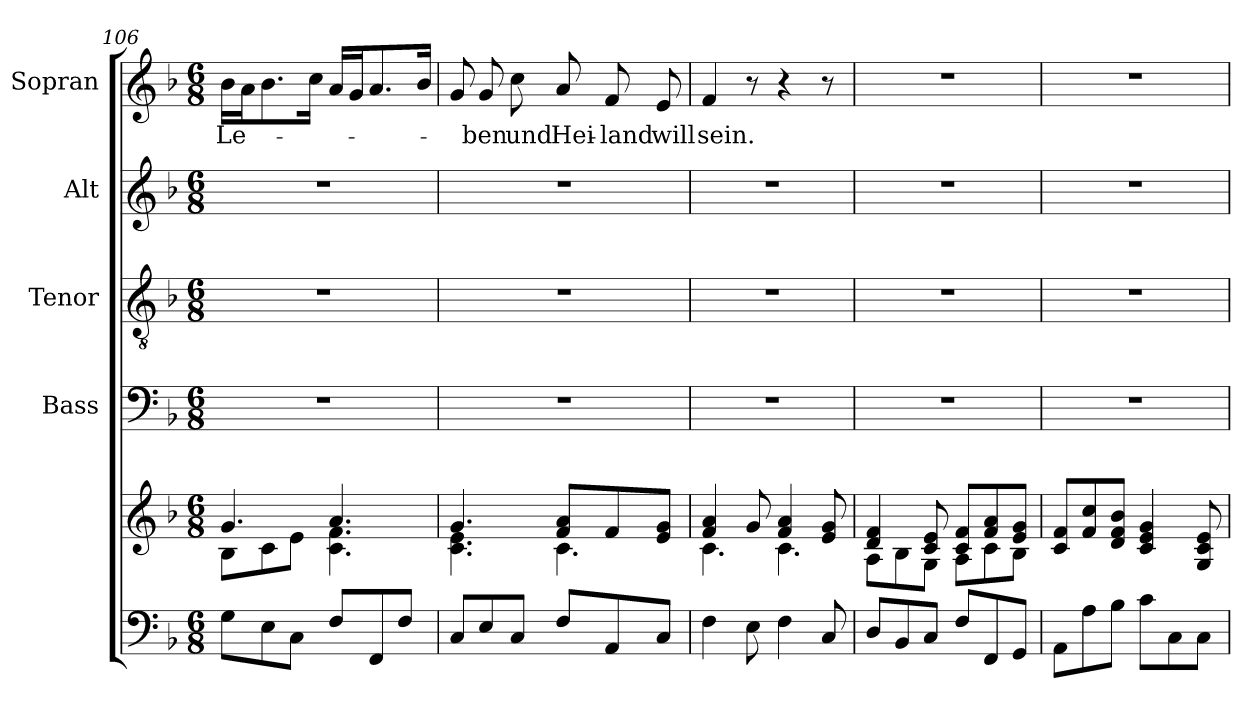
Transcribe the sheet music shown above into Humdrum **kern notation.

**kern	**kern	**kern	**kern	**kern	**kern	**text
*part5	*part5	*part4	*part3	*part2	*part1	*part1
*staff6	*staff5	*staff4	*staff3	*staff2	*staff1	*staff1
*	*	*I"Bass	*I"Tenor	*I"Alt	*I"Sopran	*
*	*	*I'B.	*I'T.	*I'A.	*I'S.	*
*clefF4	*clefG2	*clefF4	*clefGv2	*clefG2	*clefG2	*
*k[b-]	*k[b-]	*k[b-]	*k[b-]	*k[b-]	*k[b-]	*
*F:	*F:	*F:	*F:	*F:	*F:	*
*M6/8	*M6/8	*M6/8	*M6/8	*M6/8	*M6/8	*
=106	=106	=106	=106	=106	=106	=106
*	*^	*	*	*	*	*
!	!	!	!	!	!	!	!LO:LY:b
8G\L	4.g/	8B-\L	2.r	2.r	2.r	16b-\LL	Le-
.	.	.	.	.	.	16a\J	.
8E\	.	8c\	.	.	.	8.b-\	.
8C\J	.	8e\J	.	.	.	.	.
.	.	.	.	.	.	16cc\Jk	.
8F/L	4.a/	4.c\ 4.f\	.	.	.	16a/LL	.
.	.	.	.	.	.	16g/J	.
8FF/	.	.	.	.	.	8.a/	.
8F/J	.	.	.	.	.	.	.
.	.	.	.	.	.	16b-/Jk	.
!!LO:PB:g=z
=107	=107	=107	=107	=107	=107	=107	=107
8C/L	4.g/	4.c\ 4.e\	2.r	2.r	2.r	8g/	.
!	!	!	!	!	!	!	!LO:LY:b
8E/	.	.	.	.	.	8g/	-ben
!	!	!	!	!	!	!	!LO:LY:b
8C/J	.	.	.	.	.	8cc\	und
!	!	!	!	!	!	!	!LO:LY:b
8F/L	8f/ 8a/L	4.c\	.	.	.	8a/	Hei-
!	!	!	!	!	!	!	!LO:LY:b
8AA/	8f/	.	.	.	.	8f/	-land
!	!	!	!	!	!	!	!LO:LY:b
8C/J	8e/ 8g/J	.	.	.	.	8e/	will
=108	=108	=108	=108	=108	=108	=108	=108
!	!	!	!	!	!	!	!LO:LY:b
4F\	4f/ 4a/	4.c\	2.r	2.r	2.r	4f/	sein.
8E\	8g/	.	.	.	.	8r	.
4F\	4f/ 4a/	4.c\	.	.	.	4r	.
8C/	8e/ 8g/	.	.	.	.	8r	.
=109	=109	=109	=109	=109	=109	=109	=109
8D/L	4d/ 4f/	8A\L	2.r	2.r	2.r	2.r	.
8BB-/	.	8B-\	.	.	.	.	.
8C/J	8c/ 8e/	8G\J	.	.	.	.	.
8F/L	8c/ 8f/L	8A\L	.	.	.	.	.
8FF/	8f/ 8a/	8c\	.	.	.	.	.
8GG/J	8e/ 8g/J	8B-\J	.	.	.	.	.
*	*v	*v	*	*	*	*	*
=110	=110	=110	=110	=110	=110	=110
8AA\L	8c/ 8f/L	2.r	2.r	2.r	2.r	.
8A\	8f/ 8cc/	.	.	.	.	.
8B-\J	8d/ 8f/ 8b-/J	.	.	.	.	.
8c\L	4c/ 4e/ 4g/	.	.	.	.	.
8C\	.	.	.	.	.	.
8C\J	8G/ 8c/ 8e/	.	.	.	.	.
=	=	=	=	=	=	=
*-	*-	*-	*-	*-	*-	*-
